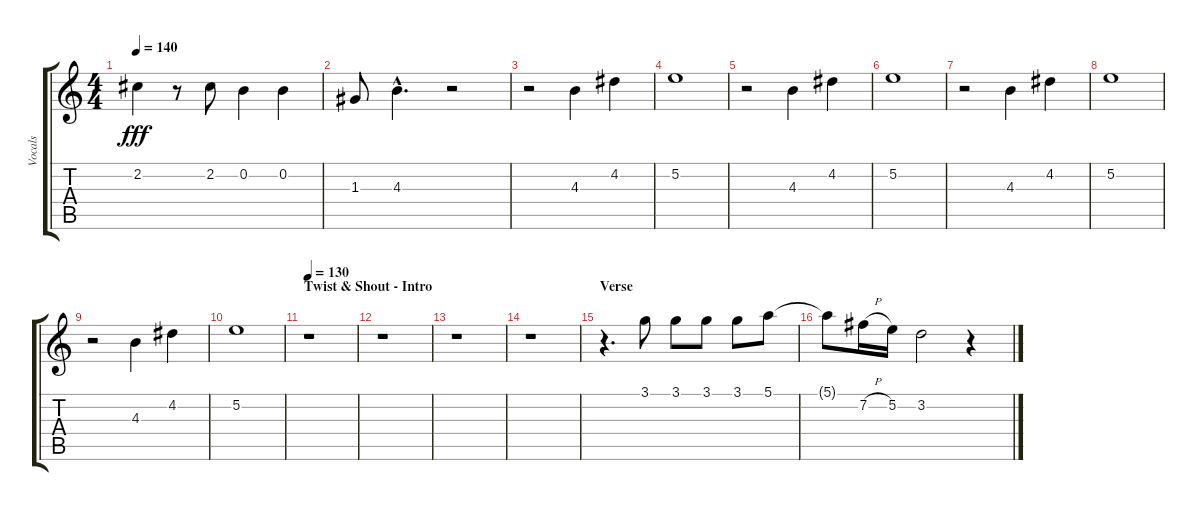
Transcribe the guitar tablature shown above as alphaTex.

\track ("Vocals" "Vocals") {instrument acousticguitarnylon}
\staff {score tabs}
\tuning (E4 B3 G3 D3 A2 E2) {hide}
\ts (4 4)
\tempo 140
\clef g2
\ks c
2.2.4{dy fff} r.8 2.2.8{txt " "} 0.2.4 0.2.4{txt " "} |
1.3.8{txt " "} 4.3{hac}.4{d} r.2 |
r.2 4.3.4{txt " "} 4.2.4 |
5.2.1{txt " "} |
r.2 4.3.4{txt " "} 4.2.4 |
5.2.1{txt " "} |
r.2{volume 0} 4.3.4{txt " "} 4.2.4 |
5.2.1{txt " "} |
r.2 4.3.4{txt " "} 4.2.4 |
5.2.1{txt " "} |
\section ("" "Twist & Shout - Intro")
\tempo 130
r.1{volume 16 balance 0 instrument altosax} |
r.1 |
r.1 |
r.1 |
\section ("" "Verse")
r.4{d} 3.1.8{txt " "} 3.1.8 3.1.8 3.1.8 5.1.8 |
5.1{t}.8 7.2{h}.16{txt " "} 5.2.16 3.2.2{txt " "} r.4
